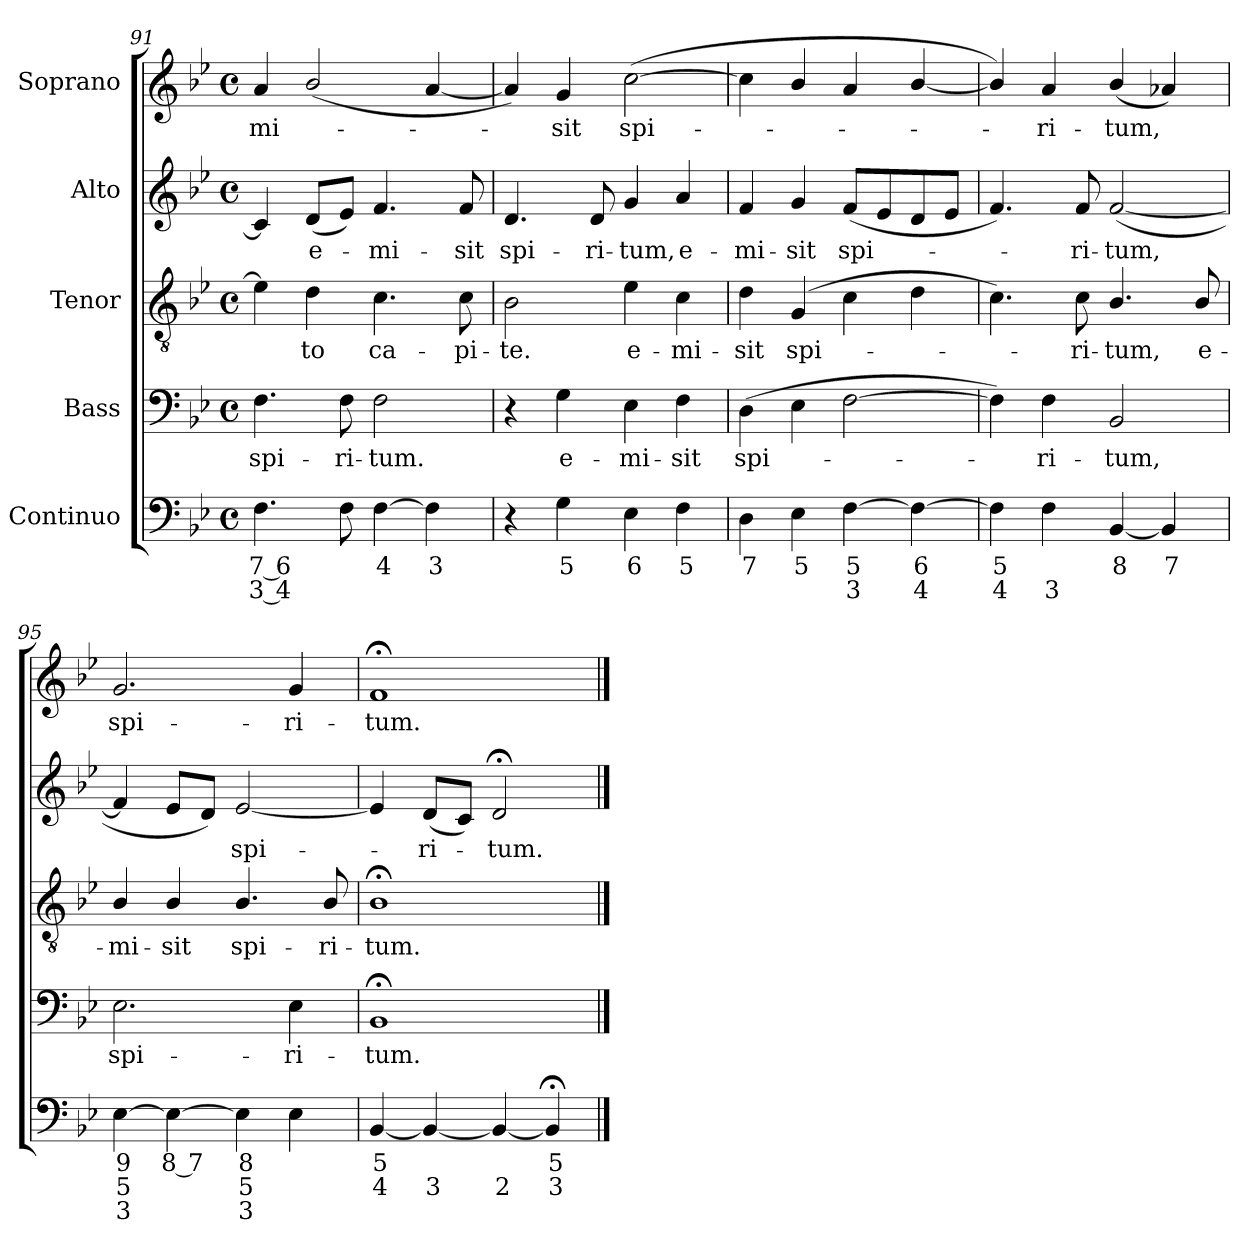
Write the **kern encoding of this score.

**kern	**text	**text	**text	**kern	**text	**kern	**text	**kern	**text	**kern	**text
*part5	*part5	*part5	*part5	*part4	*part4	*part3	*part3	*part2	*part2	*part1	*part1
*staff5	*staff5	*staff5	*staff5	*staff4	*staff4	*staff3	*staff3	*staff2	*staff2	*staff1	*staff1
*I"Continuo	*	*	*	*I"Bass	*	*I"Tenor	*	*I"Alto	*	*I"Soprano	*
!!LO:LB:g=z
*clefF4	*	*	*	*clefF4	*	*clefGv2	*	*clefG2	*	*clefG2	*
*k[b-e-]	*	*	*	*k[b-e-]	*	*k[b-e-]	*	*k[b-e-]	*	*k[b-e-]	*
*B-:	*	*	*	*B-:	*	*B-:	*	*B-:	*	*B-:	*
*M4/4	*	*	*	*M4/4	*	*M4/4	*	*M4/4	*	*M4/4	*
*met(c)	*	*	*	*met(c)	*	*met(c)	*	*met(c)	*	*met(c)	*
=91	=91	=91	=91	=91	=91	=91	=91	=91	=91	=91	=91
!	!LO:LY:b	!LO:LY:b	!	!	!LO:LY:b	!	!	!	!	!	!LO:LY:b
4.F\	7 6	3 4	.	4.F	spi-	4e-]	.	4c]	.	4a	-mi-
!	!	!	!	!	!	!	!LO:LY:b	!	!LO:LY:b	!	!
.	.	.	.	.	.	4d	to	(<8dL	e-	(<2b-/	.
!	!	!	!	!	!LO:LY:b	!	!	!	!	!	!
8F	.	.	.	8F	-ri-	.	.	8e-J)	.	.	.
!	!LO:LY:b	!	!	!	!LO:LY:b	!	!LO:LY:b	!	!LO:LY:b	!	!
[4F\	4	.	.	2F	-tum.	4.c	ca-	4.f	mi-	.	.
!	!LO:LY:b	!	!	!	!	!	!	!	!	!	!
4F]	3	.	.	.	.	.	.	.	.	[4a	.
!	!	!	!	!	!	!	!LO:LY:b	!	!LO:LY:b	!	!
.	.	.	.	.	.	8c	-pi-	8f	-sit	.	.
=92	=92	=92	=92	=92	=92	=92	=92	=92	=92	=92	=92
!	!	!	!	!	!	!	!LO:LY:b	!	!LO:LY:b	!	!
4r	.	.	.	4r	.	2B-	-te.	4.d	spi-	4a])	.
!	!LO:LY:b	!	!	!	!LO:LY:b	!	!	!	!	!	!LO:LY:b
4G\	5	.	.	4G	e-	.	.	.	.	4g	sit
!	!	!	!	!	!	!	!	!	!LO:LY:b	!	!
.	.	.	.	.	.	.	.	8d	-ri-	.	.
!	!LO:LY:b	!	!	!	!LO:LY:b	!	!LO:LY:b	!	!LO:LY:b	!	!LO:LY:b
4E-\	6	.	.	4E-	-mi-	4e-	e-	4g	-tum,	(<[2cc	spi-
!	!LO:LY:b	!	!	!	!LO:LY:b	!	!LO:LY:b	!	!LO:LY:b	!	!
4F\	5	.	.	4F	-sit	4c	-mi-	4a	e-	.	.
=93	=93	=93	=93	=93	=93	=93	=93	=93	=93	=93	=93
!	!LO:LY:b	!	!	!	!LO:LY:b	!	!LO:LY:b	!	!LO:LY:b	!	!
4D\	7	.	.	(>4D	spi-	4d	-sit	4f	-mi-	4cc]	.
!	!LO:LY:b	!	!	!	!	!	!LO:LY:b	!	!LO:LY:b	!	!
4E-\	5	.	.	4E-	.	(>4G	spi-	4g	-sit	4b-/	.
!	!LO:LY:b	!LO:LY:b	!	!	!	!	!	!	!LO:LY:b	!	!
[4F\	5	3	.	[2F	.	4c	.	(<8fL	spi-	4a	.
.	.	.	.	.	.	.	.	8e-	.	.	.
!	!LO:LY:b	!LO:LY:b	!	!	!	!	!	!	!	!	!
4F\_	6	4	.	.	.	4d	.	8d	.	[4b-/	.
.	.	.	.	.	.	.	.	8e-J	.	.	.
=94	=94	=94	=94	=94	=94	=94	=94	=94	=94	=94	=94
!	!LO:LY:b	!LO:LY:b	!	!	!	!	!	!	!	!	!
4F]	5	4	.	4F])	.	4.c)	.	4.f)	.	4b-/])	.
!	!	!LO:LY:b	!	!	!LO:LY:b	!	!	!	!	!	!LO:LY:b
4F\	.	3	.	4F	ri-	.	.	.	.	4a	ri-
!	!	!	!	!	!	!	!LO:LY:b	!	!LO:LY:b	!	!
.	.	.	.	.	.	8c	ri-	8f	ri-	.	.
!	!LO:LY:b	!	!	!	!LO:LY:b	!	!LO:LY:b	!	!LO:LY:b	!	!LO:LY:b
[4BB-	8	.	.	2BB-	-tum,	4.B-/	-tum,	(<[2f	-tum,	(<4b-/	-tum,
!	!LO:LY:b	!	!	!	!	!	!	!	!	!	!
4BB-]	7	.	.	.	.	.	.	.	.	4a-X)	.
!	!	!	!	!	!	!	!LO:LY:b	!	!	!	!
.	.	.	.	.	.	8B-/	e-	.	.	.	.
=95	=95	=95	=95	=95	=95	=95	=95	=95	=95	=95	=95
!	!LO:LY:b	!LO:LY:b	!LO:LY:b	!	!LO:LY:b	!	!LO:LY:b	!	!	!	!LO:LY:b
[4E-\	9	5	3	2.E-	spi-	4B-/	-mi-	4f]	.	2.g	spi-
!	!LO:LY:b	!	!	!	!	!	!LO:LY:b	!	!	!	!
4E-_	8 7	.	.	.	.	4B-/	-sit	8e-L	.	.	.
.	.	.	.	.	.	.	.	8dJ)	.	.	.
!	!LO:LY:b	!LO:LY:b	!LO:LY:b	!	!	!	!LO:LY:b	!	!LO:LY:b	!	!
4E-]	8	5	3	.	.	4.B-/	spi-	[2e-	spi-	.	.
!	!	!	!	!	!LO:LY:b	!	!	!	!	!	!LO:LY:b
4E-\	.	.	.	4E-	-ri-	.	.	.	.	4g	-ri-
!	!	!	!	!	!	!	!LO:LY:b	!	!	!	!
.	.	.	.	.	.	8B-/	-ri-	.	.	.	.
=96	=96	=96	=96	=96	=96	=96	=96	=96	=96	=96	=96
!	!LO:LY:b	!LO:LY:b	!	!	!LO:LY:b	!	!LO:LY:b	!	!	!	!LO:LY:b
[4BB-	5	4	.	1BB-;<	-tum.	1B-;<	-tum.	4e-]	.	1f;<	-tum.
!	!	!LO:LY:b	!	!	!	!	!	!	!LO:LY:b	!	!
4BB-_	.	3	.	.	.	.	.	(<8dL	ri-	.	.
.	.	.	.	.	.	.	.	8cJ)	.	.	.
!	!	!LO:LY:b	!	!	!	!	!	!	!LO:LY:b	!	!
4BB-_	.	2	.	.	.	.	.	2d;<	tum.	.	.
!	!LO:LY:b	!LO:LY:b	!	!	!	!	!	!	!	!	!
4BB-;<]	5	3	.	.	.	.	.	.	.	.	.
==	==	==	==	==	==	==	==	==	==	==	==
*-	*-	*-	*-	*-	*-	*-	*-	*-	*-	*-	*-
